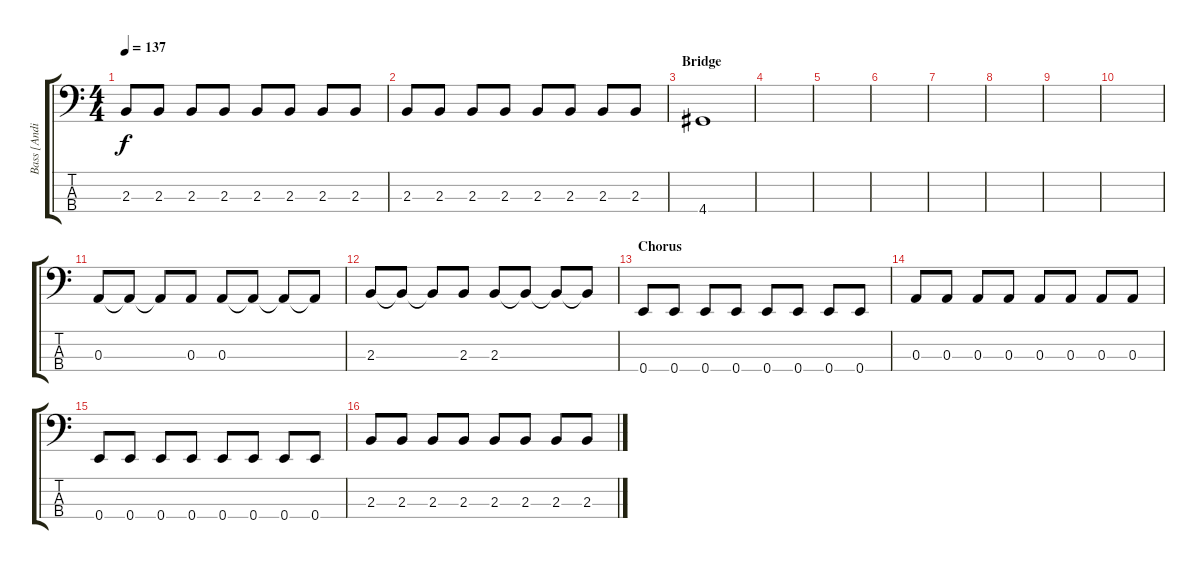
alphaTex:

\track ("Bass [Andi]" "Bass [Andi") {instrument electricbassfinger}
\staff {score tabs}
\tuning (G2 D2 A1 E1) {hide}
\ts (4 4)
\tempo 137
\clef f4
\ks c
2.3.8{dy f} 2.3.8 2.3.8 2.3.8 2.3.8 2.3.8 2.3.8 2.3.8 |
2.3.8 2.3.8 2.3.8 2.3.8 2.3.8 2.3.8 2.3.8 2.3.8 |
\section ("" "Bridge")
4.4.1 |
|
|
|
|
|
|
|
0.3.8 0.3{t}.8 0.3{t}.8 0.3.8 0.3.8 0.3{t}.8 0.3{t}.8 0.3{t}.8 |
2.3.8 2.3{t}.8 2.3{t}.8 2.3.8 2.3.8 2.3{t}.8 2.3{t}.8 2.3{t}.8 |
\section ("" "Chorus")
0.4.8 0.4.8 0.4.8 0.4.8 0.4.8 0.4.8 0.4.8 0.4.8 |
0.3.8 0.3.8 0.3.8 0.3.8 0.3.8 0.3.8 0.3.8 0.3.8 |
0.4.8 0.4.8 0.4.8 0.4.8 0.4.8 0.4.8 0.4.8 0.4.8 |
2.3.8 2.3.8 2.3.8 2.3.8 2.3.8 2.3.8 2.3.8 2.3.8
